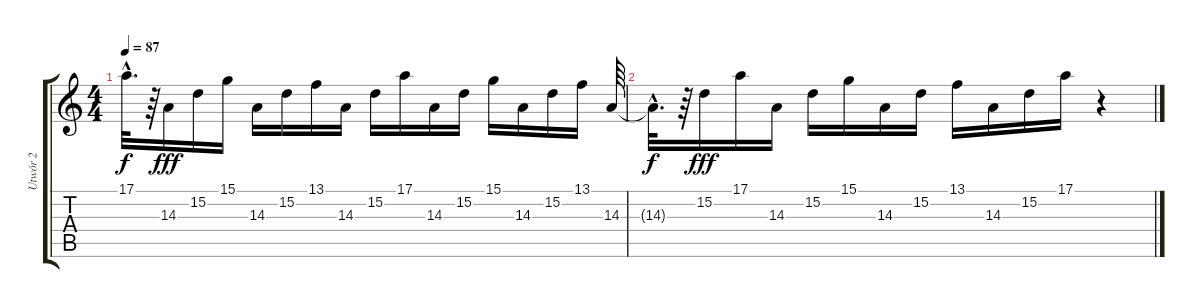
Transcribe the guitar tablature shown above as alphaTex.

\track ("Utwór 2" "Utwór 2") {instrument acousticgrandpiano}
\staff {score tabs}
\tuning (E4 B3 G3 D3 A2 E2) {hide}
\ts (4 4)
\tempo 87
\clef g2
\ks c
17.1{hac t}.32{d dy f} r.64 14.3.16{dy fff volume 2} 15.2.16{volume 2} 15.1.16{volume 2} 14.3.16{volume 2} 15.2.16{volume 2} 13.1.16{volume 1} 14.3.16{volume 1} 15.2.16{volume 1} 17.1.16{volume 1} 14.3.16{volume 1} 15.2.16{volume 1} 15.1.16{volume 1} 14.3.16{volume 1} 15.2.16{volume 1} 13.1.16{volume 1} 14.3.64{volume 1} |
14.3{hac t}.32{d dy f} r.64 15.2.16{dy fff volume 1} 17.1.16{volume 1} 14.3.16{volume 1} 15.2.16{volume 1} 15.1.16{volume 1} 14.3.16{volume 1} 15.2.16{volume 1} 13.1.16{volume 1} 14.3.16{volume 1} 15.2.16{volume 1} 17.1.16{volume 0} r.4
